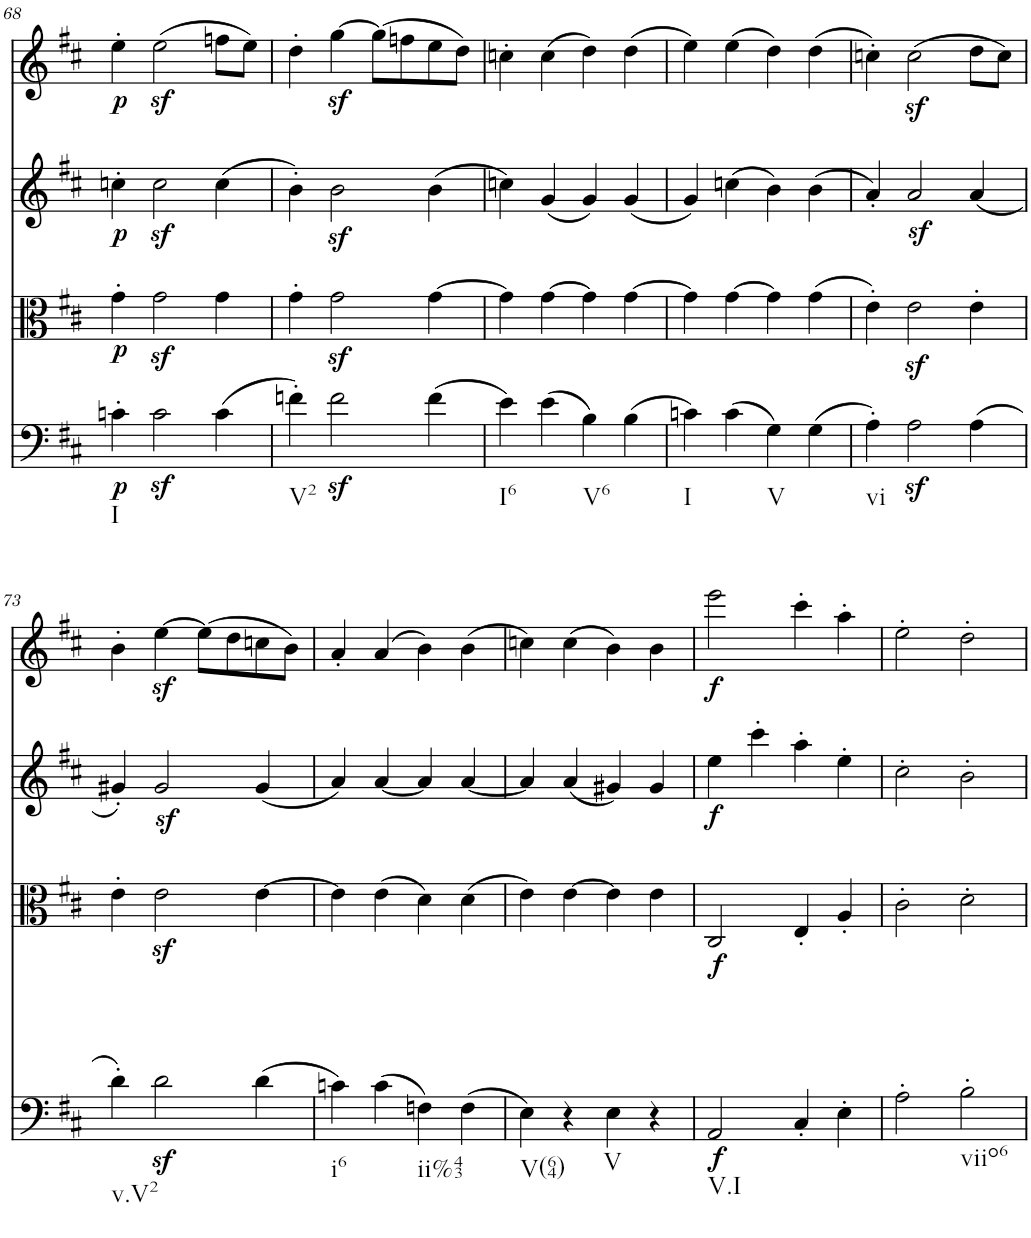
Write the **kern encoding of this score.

**kern	**dynam	**kern	**dynam	**kern	**dynam	**kern	**dynam
*part4	*part4	*part3	*part3	*part2	*part2	*part1	*part1
*staff4	*staff4	*staff3	*staff3	*staff2	*staff2	*staff1	*staff1
*I"Violoncello	*	*I"Viola	*	*I"Violin II	*	*I"Violin I	*
!!LO:PB:g=z
*clefF4	*	*clefC3	*	*clefG2	*	*clefG2	*
*k[f#c#]	*	*k[f#c#]	*	*k[f#c#]	*	*k[f#c#]	*
*M2/2	*	*M2/2	*	*M2/2	*	*M2/2	*
=68	=68	=68	=68	=68	=68	=68	=68
!LO:TX:b:t=I	!	!	!	!	!	!	!
!	!LO:DY:b	!	!LO:DY:b	!	!LO:DY:b	!	!LO:DY:b
4cn'\	p	4g'\	p	4ccn'\	p	4ee'\	p
2cz<\	.	2gz<\	.	2ccz<\	.	(2eez<\	.
(4c\	.	4g\	.	(4cc\	.	8ffn\L	.
.	.	.	.	.	.	8ee\J)	.
=69	=69	=69	=69	=69	=69	=69	=69
!LO:TX:b:t=V2	!	!	!	!	!	!	!
4fn'\)	.	4g'\	.	4b'\)	.	4dd'\	.
2fz<\	.	2gz<\	.	2bz<\	.	[4ggz<\	.
.	.	.	.	.	.	(8gg\L]	.
.	.	.	.	.	.	8ffn\	.
(4f\	.	[4g\	.	(4b\	.	8ee\	.
.	.	.	.	.	.	8dd\J)	.
=70	=70	=70	=70	=70	=70	=70	=70
!LO:TX:b:t=I6	!	!	!	!	!	!	!
4e\)	.	4g\]	.	4ccn\)	.	4ccn'\	.
(4e\	.	[4g\	.	(4g/	.	(4cc\	.
!LO:TX:b:t=V6	!	!	!	!	!	!	!
4B\)	.	4g\]	.	4g/)	.	4dd\)	.
(4B\	.	[4g\	.	(4g/	.	(4dd\	.
=71	=71	=71	=71	=71	=71	=71	=71
!LO:TX:b:t=I	!	!	!	!	!	!	!
4cn\)	.	4g\]	.	4g/)	.	4ee\)	.
(4c\	.	[4g\	.	(4ccn\	.	(4ee\	.
!LO:TX:b:t=V	!	!	!	!	!	!	!
4G\)	.	4g\]	.	4b\)	.	4dd\)	.
(4G\	.	(4g\	.	(4b\	.	(4dd\	.
=72	=72	=72	=72	=72	=72	=72	=72
!LO:TX:b:t=vi	!	!	!	!	!	!	!
4A'\)	.	4e'\)	.	4a'/)	.	4ccn'\)	.
2Az<\	.	2ez<\	.	2az</	.	(2ccz<\	.
(4A\	.	4e'\	.	(4a/	.	8dd\L	.
.	.	.	.	.	.	8cc\J)	.
!!LO:LB:g=z
=73	=73	=73	=73	=73	=73	=73	=73
!LO:TX:b:t=v.V2	!	!	!	!	!	!	!
4d'\)	.	4e'\	.	4g#X'/)	.	4b'\	.
2dz<\	.	2ez<\	.	2g#z</	.	[4eez<\	.
.	.	.	.	.	.	(8ee\L]	.
.	.	.	.	.	.	8dd\	.
(4d\	.	[4e\	.	(4g#/	.	8ccn\	.
.	.	.	.	.	.	8b\J)	.
=74	=74	=74	=74	=74	=74	=74	=74
!LO:TX:b:t=i6	!	!	!	!	!	!	!
4cn\)	.	4e\]	.	4a/)	.	4a'/	.
(4c\	.	(4e\	.	[4a/	.	(4a/	.
!LO:TX:b:t=ii%43	!	!	!	!	!	!	!
4Fn\)	.	4d\)	.	4a/]	.	4b\)	.
(4F\	.	(4d\	.	[4a/	.	(4b\	.
=75	=75	=75	=75	=75	=75	=75	=75
!LO:TX:b:t=V(64)	!	!	!	!	!	!	!
4E\)	.	4e\)	.	4a/]	.	4ccn\)	.
4r	.	[4e\	.	(4a/	.	(4cc\	.
!LO:TX:b:t=V	!	!	!	!	!	!	!
4E\	.	4e\]	.	4g#X/)	.	4b\)	.
4r	.	4e\	.	4g#/	.	4b\	.
=76	=76	=76	=76	=76	=76	=76	=76
!LO:TX:b:t=V.I	!	!	!	!	!	!	!
!	!LO:DY:a	!	!	!	!	!	!
!	!LO:DY:n=1:b	!	!	!	!LO:DY:b	!	!LO:DY:b
2AA/	f f	2C#/	.	4ee\	f	2eee\	f
.	.	.	.	4ccc#'\	.	.	.
4C#'/	.	4E'/	.	4aa'\	.	4ccc#'\	.
4E'\	.	4A'/	.	4ee'\	.	4aa'\	.
=77	=77	=77	=77	=77	=77	=77	=77
2A'\	.	2c#'\	.	2cc#'\	.	2ee'\	.
!LO:TX:b:t=viio6	!	!	!	!	!	!	!
2B'\	.	2d'\	.	2b'\	.	2dd'\	.
=	=	=	=	=	=	=	=
*-	*-	*-	*-	*-	*-	*-	*-
